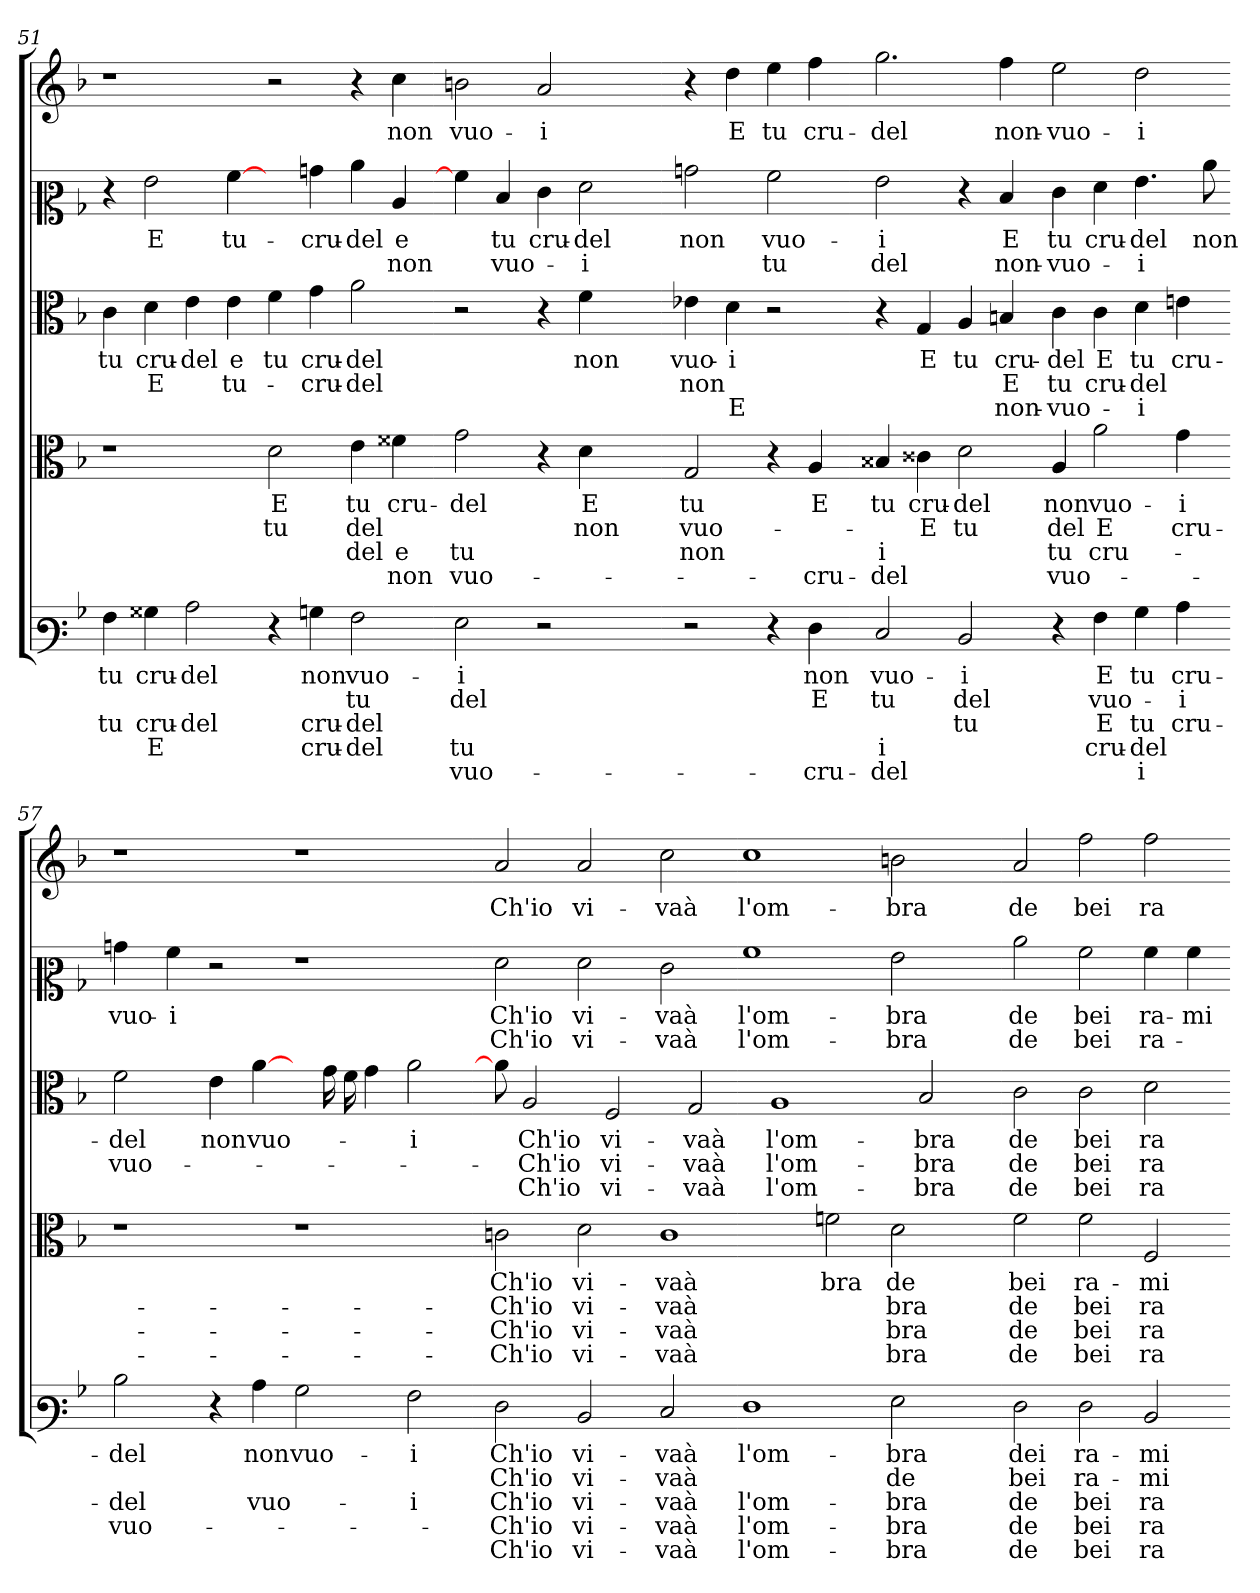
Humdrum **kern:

**kern	**text	**text	**text	**text	**text	**kern	**text	**text	**text	**text	**kern	**text	**text	**text	**kern	**text	**text	**kern	**text
*part5	*part5	*part5	*part5	*part5	*part5	*part4	*part4	*part4	*part4	*part4	*part3	*part3	*part3	*part3	*part2	*part2	*part2	*part1	*part1
*staff5	*staff5	*staff5	*staff5	*staff5	*staff5	*staff4	*staff4	*staff4	*staff4	*staff4	*staff3	*staff3	*staff3	*staff3	*staff2	*staff2	*staff2	*staff1	*staff1
*clefF3	*	*	*	*	*	*clefC3	*	*	*	*	*clefC3	*	*	*	*clefC2	*	*	*clefG2	*
*k[b-]	*	*	*	*	*	*k[b-]	*	*	*	*	*k[b-]	*	*	*	*k[b-]	*	*	*k[b-]	*
=51	=51	=51	=51	=51	=51	=51	=51	=51	=51	=51	=51	=51	=51	=51	=51	=51	=51	=51	=51
4A	tu	.	tu	.	.	1r	.	.	.	.	4c	tu	.	.	4r	.	.	1r	.
4B##X	cru-	.	cru-	E	.	.	.	.	.	.	4d	cru-	E	.	2g	E	.	.	.
2c	del	.	del	.	.	.	.	.	.	.	4e	del	.	.	.	.	.	.	.
.	.	.	.	.	.	.	.	.	.	.	4e	e	tu-	.	[4a	tu-	.	.	.
4r	.	.	.	.	.	2d	E	tu	.	.	4f	tu	.	.	4ryy	.	.	2r	.
4B	non	.	cru-	cru-	.	.	.	.	.	.	4g	cru-	cru-	.	4bn	cru-	.	.	.
2A	vuo-	tu	del	del	.	4e	tu	del	del	.	2a	del	del	.	4cc	del	.	4r	.
.	.	.	.	.	.	4f##X	cru-	.	e	non	.	.	.	.	4c	e	non	4cc	non
=53-	=53-	=53-	=53-	=53-	=53-	=53-	=53-	=53-	=53-	=53-	=53-	=53-	=53-	=53-	=53-	=53-	=53-	=53-	=53-
2G	i	del	.	tu	vuo-	2g	del	.	tu	vuo-	2r	.	.	.	4a]	.	.	2bn	vuo-
.	.	.	.	.	.	.	.	.	.	.	.	.	.	.	4d	tu	vuo-	.	.
2r	.	.	.	.	.	4r	.	.	.	.	4r	.	.	.	4e	cru-	.	2a	i
.	.	.	.	.	.	4d	E	non	.	.	4f	non	.	.	2f	del	i	.	.
4ryy	.	.	.	.	.	4ryy	.	.	.	.	4ryy	.	.	.	.	.	.	4ryy	.
=54-	=54-	=54-	=54-	=54-	=54-	=54-	=54-	=54-	=54-	=54-	=54-	=54-	=54-	=54-	=54-	=54-	=54-	=54-	=54-
2r	.	.	.	.	.	2G	tu	vuo-	non	.	4e-X	vuo-	non	.	2bn	non	.	4r	.
.	.	.	.	.	.	.	.	.	.	.	4d	i	.	E	.	.	.	4dd	E
4r	.	.	.	.	.	4r	.	.	.	.	2r	.	.	.	2a	vuo-	tu	4ee	tu
4F	non	E	.	.	cru-	4A	E	.	.	cru-	.	.	.	.	.	.	.	4ff	cru-
=55-	=55-	=55-	=55-	=55-	=55-	=55-	=55-	=55-	=55-	=55-	=55-	=55-	=55-	=55-	=55-	=55-	=55-	=55-	=55-
2E	vuo-	tu	.	i	del	4B##X	tu	.	i	del	4r	.	.	.	2g	i	del	2.gg	del
.	.	.	.	.	.	4c##X	cru-	E	.	.	4G	E	.	.	.	.	.	.	.
2D	i	del	tu	.	.	2d	del	tu	.	.	4A	tu	.	.	4r	.	.	.	.
.	.	.	.	.	.	.	.	.	.	.	4B	cru-	E	non-	4d	E	non-	4ff	non-
=56-	=56-	=56-	=56-	=56-	=56-	=56-	=56-	=56-	=56-	=56-	=56-	=56-	=56-	=56-	=56-	=56-	=56-	=56-	=56-
4r	.	.	.	.	.	4A	non	del	tu	vuo-	4c	del	tu	vuo-	4e	tu	vuo-	2ee	vuo-
4A	E	vuo-	E	cru-	.	2a	vuo-	E	cru-	.	4c	E	cru-	.	4f	cru-	.	.	.
4B	tu	.	tu	del	i	.	.	.	.	.	4d	tu	del	i	4.g	del	i	2dd	i
4c	cru-	i	cru-	.	.	4g	i	cru-	.	.	4e	cru-	.	.	.	.	.	.	.
.	.	.	.	.	.	.	.	.	.	.	.	.	.	.	8cc	non	.	.	.
=57-	=57-	=57-	=57-	=57-	=57-	=57-	=57-	=57-	=57-	=57-	=57-	=57-	=57-	=57-	=57-	=57-	=57-	=57-	=57-
2d	del	.	del	vuo-	.	1r	.	.	.	.	2f	del	vuo-	.	4bn	vuo-	.	1r	.
.	.	.	.	.	.	.	.	.	.	.	.	.	.	.	4a	i	.	.	.
4r	.	.	.	.	.	.	.	.	.	.	4e	non	.	.	2r	.	.	.	.
4c	non	.	vuo-	.	.	.	.	.	.	.	[4a	vuo-	.	.	.	.	.	.	.
2B	vuo-	.	.	.	.	1r	.	.	.	.	8ryy	.	.	.	1r	.	.	1r	.
.	.	.	.	.	.	.	.	.	.	.	16g	.	.	.	.	.	.	.	.
.	.	.	.	.	.	.	.	.	.	.	16f	.	.	.	.	.	.	.	.
.	.	.	.	.	.	.	.	.	.	.	4g	.	.	.	.	.	.	.	.
2A	i	.	i	.	.	.	.	.	.	.	2a	i	.	.	.	.	.	.	.
=59-	=59-	=59-	=59-	=59-	=59-	=59-	=59-	=59-	=59-	=59-	=59-	=59-	=59-	=59-	=59-	=59-	=59-	=59-	=59-
2F	Ch'io	Ch'io	Ch'io	Ch'io	Ch'io	2c	Ch'io	Ch'io	Ch'io	Ch'io	8a]	.	.	.	2f	Ch'io	Ch'io	2a	Ch'io
.	.	.	.	.	.	.	.	.	.	.	2A	Ch'io	Ch'io	Ch'io	.	.	.	.	.
2D	vi-	vi-	vi-	vi-	vi-	2d	vi-	vi-	vi-	vi-	.	.	.	.	2f	vi-	vi-	2a	vi-
.	.	.	.	.	.	.	.	.	.	.	2F	vi-	vi-	vi-	.	.	.	.	.
2E	vaà	vaà	vaà	vaà	vaà	1c	vaà	vaà	vaà	vaà	.	.	.	.	2e	vaà	vaà	2cc	vaà
.	.	.	.	.	.	.	.	.	.	.	2G	vaà	vaà	vaà	.	.	.	.	.
1F	l'om-	.	l'om-	l'om-	l'om-	.	.	.	.	.	.	.	.	.	1a	l'om-	l'om-	1cc	l'om-
.	.	.	.	.	.	.	.	.	.	.	1A	l'om-	l'om-	l'om-	.	.	.	.	.
.	.	.	.	.	.	2f	bra	.	.	.	.	.	.	.	.	.	.	.	.
2G	bra	de	bra	bra	bra	2d	de	bra	bra	bra	.	.	.	.	2g	bra	bra	2bn	bra
.	.	.	.	.	.	.	.	.	.	.	2B	bra	bra	bra	.	.	.	.	.
8ryy	.	.	.	.	.	8ryy	.	.	.	.	.	.	.	.	8ryy	.	.	8ryy	.
=61-	=61-	=61-	=61-	=61-	=61-	=61-	=61-	=61-	=61-	=61-	=61-	=61-	=61-	=61-	=61-	=61-	=61-	=61-	=61-
2F	dei	bei	de	de	de	2f	bei	de	de	de	2c	de	de	de	2cc	de	de	2a	de
2F	ra-	ra-	bei	bei	bei	2f	ra-	bei	bei	bei	2c	bei	bei	bei	2a	bei	bei	2ff	bei
2D	mi	mi	ra-	ra-	ra-	2F	mi	ra-	ra-	ra-	2d	ra-	ra-	ra-	4a	ra-	ra-	2ff	ra-
.	.	.	.	.	.	.	.	.	.	.	.	.	.	.	4a	mi	.	.	.
=-	=-	=-	=-	=-	=-	=-	=-	=-	=-	=-	=-	=-	=-	=-	=-	=-	=-	=-	=-
*-	*-	*-	*-	*-	*-	*-	*-	*-	*-	*-	*-	*-	*-	*-	*-	*-	*-	*-	*-
